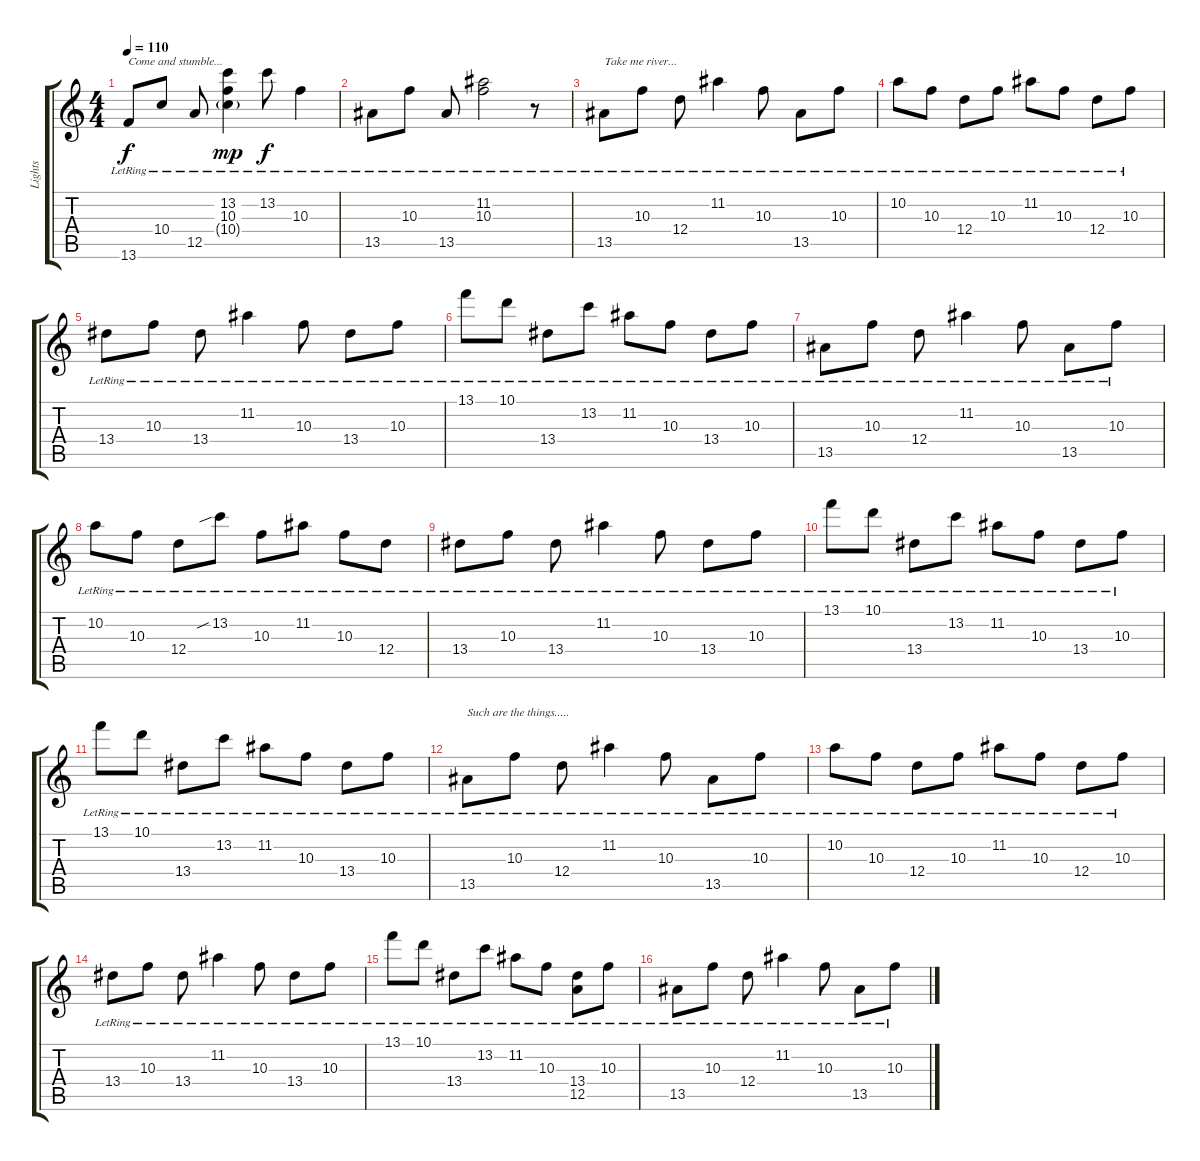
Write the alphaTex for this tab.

\track ("Lights" "Lights") {instrument acousticguitarsteel}
\staff {score tabs}
\tuning (E4 B3 G3 D3 A2 E2) {hide}
\ts (4 4)
\tempo 110
\clef g2
\ks c
13.6{lr}.8{txt "Come and stumble..." dy f} 10.4{lr}.8 12.5{lr}.8 (13.2{lr} 10.3{lr} 10.4{g lr}).4{dy mp} 13.2{lr}.8{dy f} 10.3{lr}.4 |
13.5{lr}.8 10.3{lr}.8 13.5{lr}.8 (11.2{lr} 10.3{lr}).2 r.8 |
13.5{lr}.8{txt "Take me river..."} 10.3{lr}.8 12.4{lr}.8 11.2{lr}.4 10.3{lr}.8 13.5{lr}.8 10.3{lr}.8 |
10.2{lr}.8 10.3{lr}.8 12.4{lr}.8 10.3{lr}.8 11.2{lr}.8 10.3{lr}.8 12.4{lr}.8 10.3{lr}.8 |
13.4{lr}.8 10.3{lr}.8 13.4{lr}.8 11.2{lr}.4 10.3{lr}.8 13.4{lr}.8 10.3{lr}.8 |
13.1{lr}.8 10.1{lr}.8 13.4{lr}.8 13.2{lr}.8 11.2{lr}.8 10.3{lr}.8 13.4{lr}.8 10.3{lr}.8 |
13.5{lr}.8 10.3{lr}.8 12.4{lr}.8 11.2{lr}.4 10.3{lr}.8 13.5{lr}.8 10.3{lr}.8 |
10.2{lr}.8 10.3{lr}.8 12.4{lr}.8 13.2{sib lr}.8 10.3{lr}.8 11.2{lr}.8 10.3{lr}.8 12.4{lr}.8 |
13.4{lr}.8 10.3{lr}.8 13.4{lr}.8 11.2{lr}.4 10.3{lr}.8 13.4{lr}.8 10.3{lr}.8 |
13.1{lr}.8 10.1{lr}.8 13.4{lr}.8 13.2{lr}.8 11.2{lr}.8 10.3{lr}.8 13.4{lr}.8 10.3{lr}.8 |
13.1{lr}.8 10.1{lr}.8 13.4{lr}.8 13.2{lr}.8 11.2{lr}.8 10.3{lr}.8 13.4{lr}.8 10.3{lr}.8 |
13.5{lr}.8{txt "Such are the things....."} 10.3{lr}.8 12.4{lr}.8 11.2{lr}.4 10.3{lr}.8 13.5{lr}.8 10.3{lr}.8 |
10.2{lr}.8 10.3{lr}.8 12.4{lr}.8 10.3{lr}.8 11.2{lr}.8 10.3{lr}.8 12.4{lr}.8 10.3{lr}.8 |
13.4{lr}.8 10.3{lr}.8 13.4{lr}.8 11.2{lr}.4 10.3{lr}.8 13.4{lr}.8 10.3{lr}.8 |
13.1{lr}.8 10.1{lr}.8 13.4{lr}.8 13.2{lr}.8 11.2{lr}.8 10.3{lr}.8 (13.4{lr} 12.5).8 10.3{lr}.8 |
13.5{lr}.8 10.3{lr}.8 12.4{lr}.8 11.2{lr}.4 10.3{lr}.8 13.5{lr}.8 10.3{lr}.8
